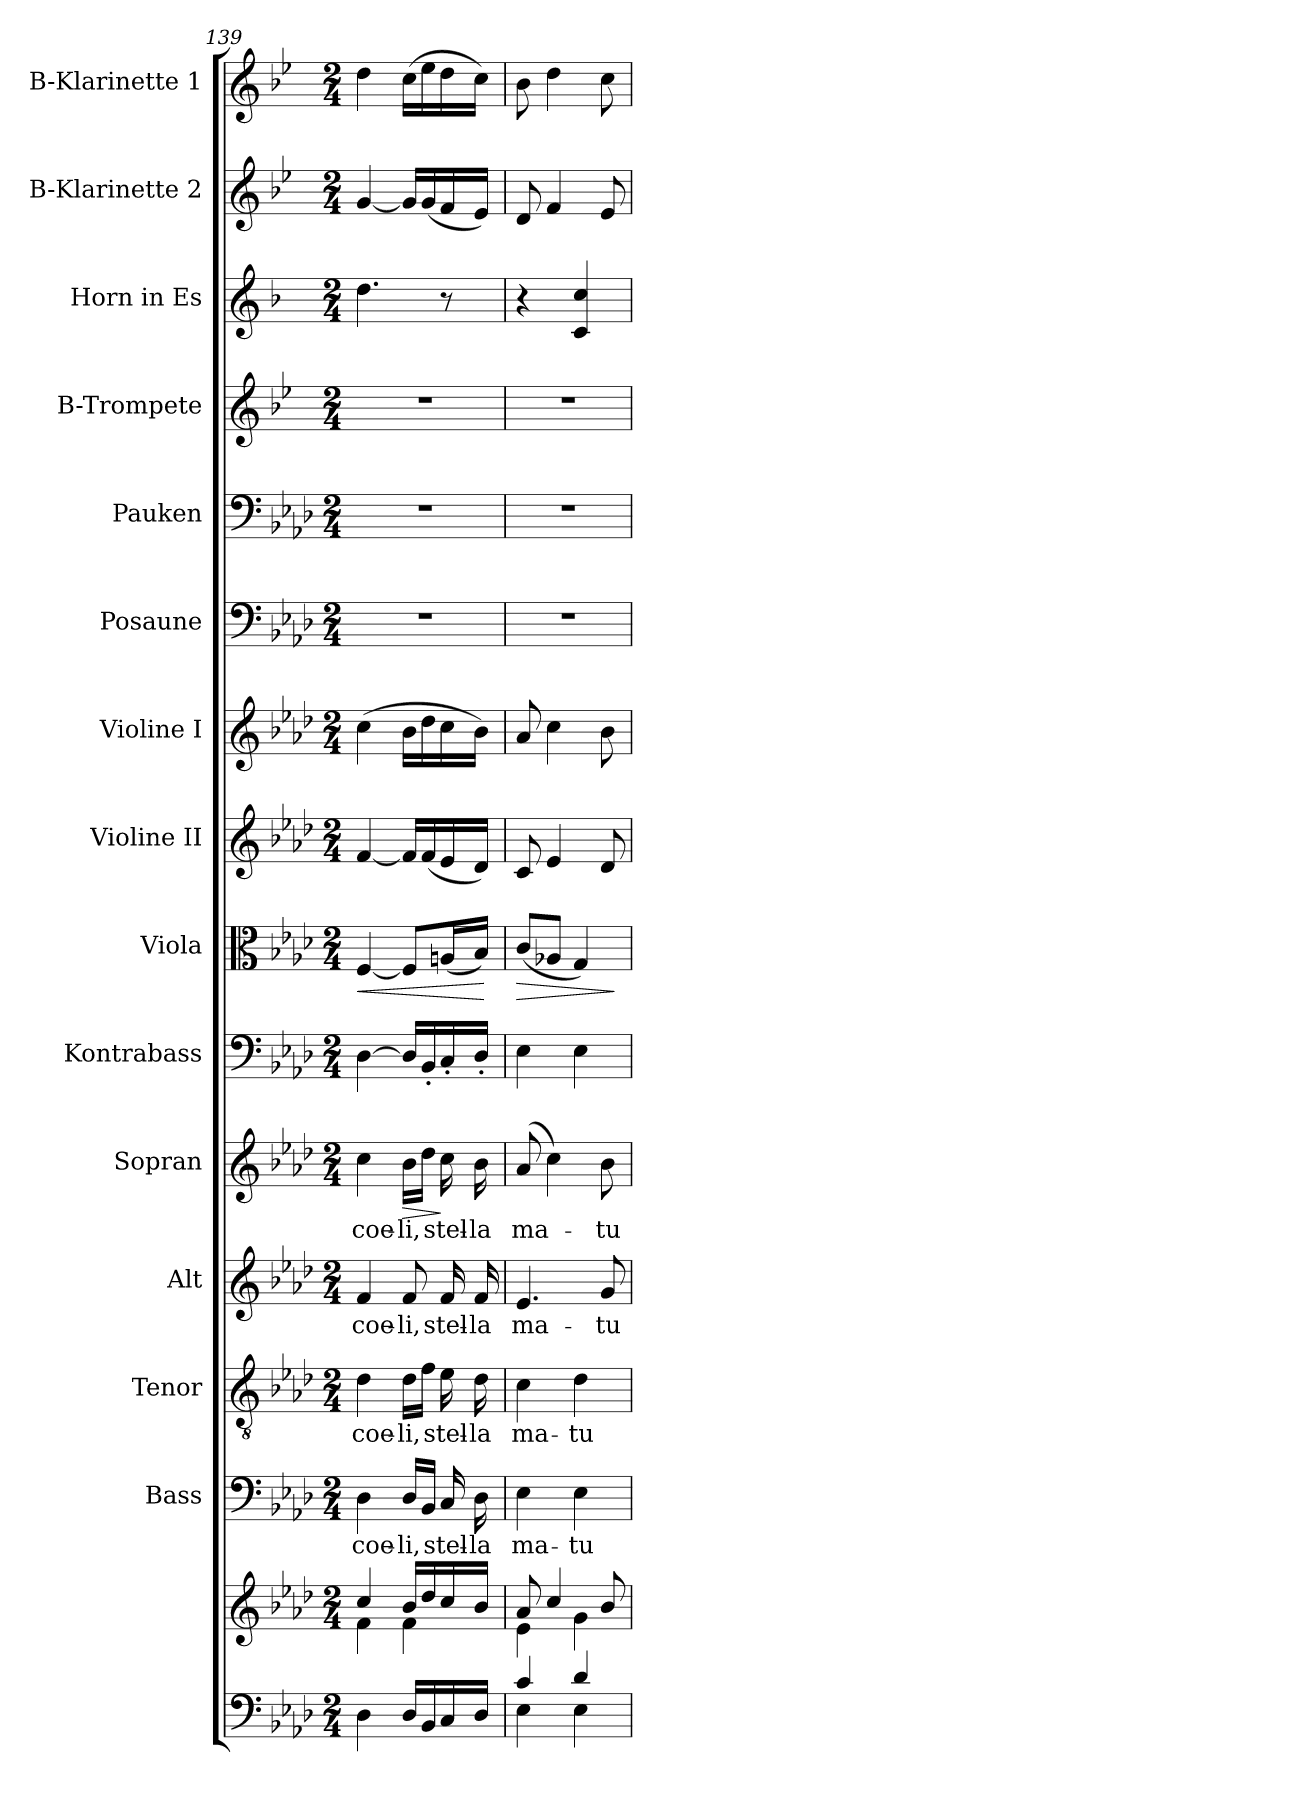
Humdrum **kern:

**kern	**kern	**kern	**text	**kern	**text	**kern	**text	**kern	**text	**dynam	**kern	**kern	**dynam	**kern	**kern	**kern	**kern	**kern	**kern	**kern	**kern
*part15	*part15	*part14	*part14	*part13	*part13	*part12	*part12	*part11	*part11	*part11	*part10	*part9	*part9	*part8	*part7	*part6	*part5	*part4	*part3	*part2	*part1
*staff16	*staff15	*staff14	*staff14	*staff13	*staff13	*staff12	*staff12	*staff11	*staff11	*staff11	*staff10	*staff9	*staff9	*staff8	*staff7	*staff6	*staff5	*staff4	*staff3	*staff2	*staff1
*	*	*I"Bass	*	*I"Tenor	*	*I"Alt	*	*I"Sopran	*	*	*I"Kontrabass	*I"Viola	*	*I"Violine II	*I"Violine I	*I"Posaune	*I"Pauken	*I"B-Trompete	*I"Horn in Es	*I"B-Klarinette 2	*I"B-Klarinette 1
*	*	*I'B.	*	*I'T.	*	*I'A.	*	*I'S.	*	*	*I'Kb.	*I'Vla.	*	*I'Vl. II	*I'Vl. I	*I'Pos.	*I'Pk.	*I'B Trp.	*	*I'B Kl. 2	*I'B Kl. 1
*clefF4	*clefG2	*clefF4	*	*clefGv2	*	*clefG2	*	*clefG2	*	*	*clefF4	*clefC3	*	*clefG2	*clefG2	*clefF4	*clefF4	*clefG2	*clefG2	*clefG2	*clefG2
*	*	*	*	*	*	*	*	*	*	*	*ITrd7c12	*	*	*	*	*	*	*ITrd1c2	*ITrd5c9	*ITrd1c2	*ITrd1c2
*k[b-e-a-d-]	*k[b-e-a-d-]	*k[b-e-a-d-]	*	*k[b-e-a-d-]	*	*k[b-e-a-d-]	*	*k[b-e-a-d-]	*	*	*k[b-e-a-d-]	*k[b-e-a-d-]	*	*k[b-e-a-d-]	*k[b-e-a-d-]	*k[b-e-a-d-]	*k[b-e-a-d-]	*k[b-e-a-d-]	*k[b-e-a-d-]	*k[b-e-a-d-]	*k[b-e-a-d-]
*A-:	*A-:	*A-:	*	*A-:	*	*A-:	*	*A-:	*	*	*A-:	*A-:	*	*A-:	*A-:	*A-:	*A-:	*A-:	*A-:	*A-:	*A-:
*M2/4	*M2/4	*M2/4	*	*M2/4	*	*M2/4	*	*M2/4	*	*	*M2/4	*M2/4	*	*M2/4	*M2/4	*M2/4	*M2/4	*M2/4	*M2/4	*M2/4	*M2/4
=139	=139	=139	=139	=139	=139	=139	=139	=139	=139	=139	=139	=139	=139	=139	=139	=139	=139	=139	=139	=139	=139
*	*^	*	*	*	*	*	*	*	*	*	*	*	*	*	*	*	*	*	*	*	*
!	!	!	!	!LO:LY:b	!	!LO:LY:b	!	!LO:LY:b	!	!LO:LY:b	!	!	!	!LO:HP:b	!	!	!	!	!	!	!	!
4D-\	4cc/	4f\	4D-\	coe-	4d-\	coe-	4f/	coe-	4cc\	coe-	.	[4DD-\	[4F/	<	[4f/	(>4cc\	2r	2r	2r	4.f\	[4f/	4cc\
!	!	!	!	!LO:LY:b	!	!LO:LY:b	!	!LO:LY:b	!	!LO:LY:b	!LO:HP:b	!	!	!	!	!	!	!	!	!	!	!
16D-/LL	16b-/LL	4f\	16D-/LL	-li,	16d-\LL	-li,	8f/	-li,	16b-\LL	-li,	>	16DD-/LL]	8F/L]	.	16f/LL]	16b-\LL	.	.	.	.	16f/LL]	(>16b-\LL
16BB-/	16dd-/	.	16BB-/JJ	.	16f\JJ	.	.	.	16dd-\JJ	.	.	16BBB-'</	.	.	(<16f/	16dd-\	.	.	.	.	(<16f/	16dd-\
!	!	!	!	!LO:LY:b	!	!LO:LY:b	!	!LO:LY:b	!	!LO:LY:b	!	!	!	!	!	!	!	!	!	!	!	!
16C/	16cc/	.	16C/	stel-	16e-\	stel-	16f/	stel-	16cc\	stel-	]	16CC'</	(<16An/L	.	16e-/	16cc\	.	.	.	8r	16e-/	16cc\
!	!	!	!	!LO:LY:b	!	!LO:LY:b	!	!LO:LY:b	!	!LO:LY:b	!	!	!	!	!	!	!	!	!	!	!	!
16D-/JJ	16b-/JJ	.	16D-\	-la	16d-\	-la	16f/	-la	16b-\	-la	.	16DD-'</JJ	16B-/JJ)	.	16d-/JJ)	16b-\JJ)	.	.	.	.	16d-/JJ)	16b-\JJ)
*	*v	*v	*	*	*	*	*	*	*	*	*	*	*	*	*	*	*	*	*	*	*	*
.	.	.	.	.	.	.	.	.	.	.	.	.	[	.	.	.	.	.	.	.	.
!!LO:PB:g=z
=140	=140	=140	=140	=140	=140	=140	=140	=140	=140	=140	=140	=140	=140	=140	=140	=140	=140	=140	=140	=140	=140
*^	*^	*	*	*	*	*	*	*	*	*	*	*	*	*	*	*	*	*	*	*	*
!	!	!	!	!	!LO:LY:b	!	!LO:LY:b	!	!LO:LY:b	!	!LO:LY:b	!	!	!	!LO:HP:b	!	!	!	!	!	!	!	!
4c/	4E-\	8a-/	4e-\	4E-\	ma-	4c\	ma-	4.e-/	ma-	(8a-/	ma-	.	4EE-\	(<8c/L	>	8c/	8a-/	2r	2r	2r	4r	8c/	8a-\
.	.	4cc/	.	.	.	.	.	.	.	4cc\)	.	.	.	8A-X/J	.	4e-/	4cc\	.	.	.	.	4e-/	4cc\
!	!	!	!	!	!LO:LY:b	!	!LO:LY:b	!	!	!	!	!	!	!	!	!	!	!	!	!	!	!	!
4d-/	4E-\	.	4g\	4E-\	-tu-	4d-\	-tu-	.	.	.	.	.	4EE-\	4G/)	.	.	.	.	.	.	4E-/ 4e-/	.	.
!	!	!	!	!	!	!	!	!	!LO:LY:b	!	!LO:LY:b	!	!	!	!	!	!	!	!	!	!	!	!
.	.	8b-/	.	.	.	.	.	8g/	-tu-	8b-\	-tu-	.	.	.	.	8d-/	8b-\	.	.	.	.	8d-/	8b-\
*v	*v	*	*	*	*	*	*	*	*	*	*	*	*	*	*	*	*	*	*	*	*	*	*
*	*v	*v	*	*	*	*	*	*	*	*	*	*	*	*	*	*	*	*	*	*	*	*
.	.	.	.	.	.	.	.	.	.	.	.	.	]	.	.	.	.	.	.	.	.
=	=	=	=	=	=	=	=	=	=	=	=	=	=	=	=	=	=	=	=	=	=
*-	*-	*-	*-	*-	*-	*-	*-	*-	*-	*-	*-	*-	*-	*-	*-	*-	*-	*-	*-	*-	*-
